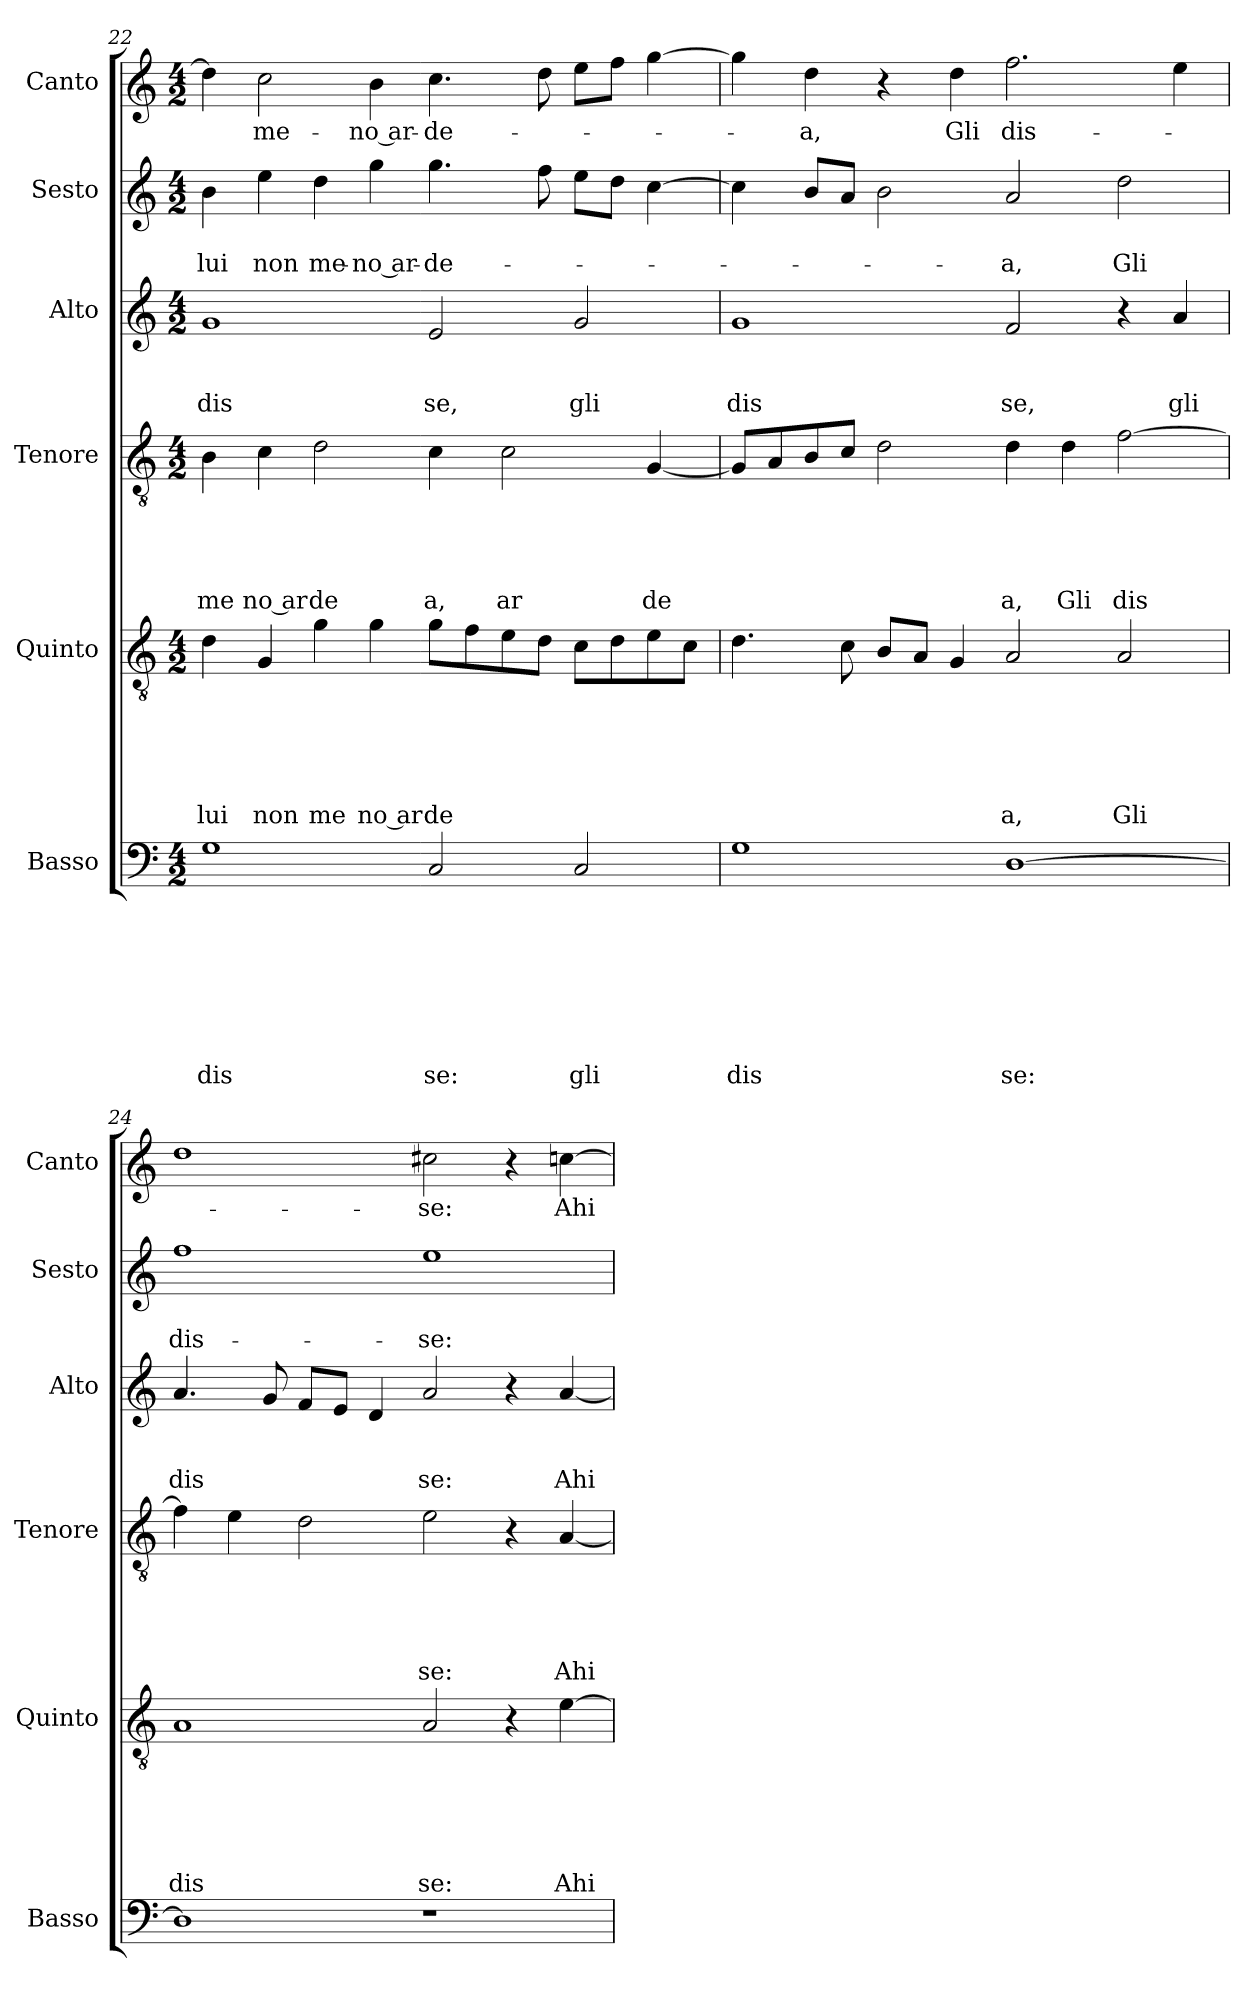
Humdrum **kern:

**kern	**text	**text	**text	**text	**text	**text	**text	**text	**kern	**text	**text	**text	**text	**text	**text	**kern	**text	**text	**text	**text	**text	**kern	**text	**text	**text	**kern	**text	**text	**kern	**text
*part6	*part6	*part6	*part6	*part6	*part6	*part6	*part6	*part6	*part5	*part5	*part5	*part5	*part5	*part5	*part5	*part4	*part4	*part4	*part4	*part4	*part4	*part3	*part3	*part3	*part3	*part2	*part2	*part2	*part1	*part1
*staff6	*staff6	*staff6	*staff6	*staff6	*staff6	*staff6	*staff6	*staff6	*staff5	*staff5	*staff5	*staff5	*staff5	*staff5	*staff5	*staff4	*staff4	*staff4	*staff4	*staff4	*staff4	*staff3	*staff3	*staff3	*staff3	*staff2	*staff2	*staff2	*staff1	*staff1
*I"Basso	*	*	*	*	*	*	*	*	*I"Quinto	*	*	*	*	*	*	*I"Tenore	*	*	*	*	*	*I"Alto	*	*	*	*I"Sesto	*	*	*I"Canto	*
*I'Basso	*	*	*	*	*	*	*	*	*I'Quinto	*	*	*	*	*	*	*I'Tenore	*	*	*	*	*	*I'Alto	*	*	*	*I'Sesto	*	*	*I'Canto	*
*clefF4	*	*	*	*	*	*	*	*	*clefGv2	*	*	*	*	*	*	*clefGv2	*	*	*	*	*	*clefG2	*	*	*	*clefG2	*	*	*clefG2	*
*k[]	*	*	*	*	*	*	*	*	*k[]	*	*	*	*	*	*	*k[]	*	*	*	*	*	*k[]	*	*	*	*k[]	*	*	*k[]	*
*C:	*	*	*	*	*	*	*	*	*C:	*	*	*	*	*	*	*C:	*	*	*	*	*	*C:	*	*	*	*C:	*	*	*C:	*
*M4/2	*	*	*	*	*	*	*	*	*M4/2	*	*	*	*	*	*	*M4/2	*	*	*	*	*	*M4/2	*	*	*	*M4/2	*	*	*M4/2	*
=22	=22	=22	=22	=22	=22	=22	=22	=22	=22	=22	=22	=22	=22	=22	=22	=22	=22	=22	=22	=22	=22	=22	=22	=22	=22	=22	=22	=22	=22	=22
!	!	!	!	!	!	!	!	!LO:LY:b	!	!	!	!	!	!	!LO:LY:b	!	!	!	!	!	!LO:LY:b	!	!	!	!LO:LY:b	!	!	!LO:LY:b	!	!
1G	.	.	.	.	.	.	.	dis	4d\	.	.	.	.	.	lui	4B\	.	.	.	.	me	1g	.	.	dis	4b\	.	lui	4dd\]	.
!	!	!	!	!	!	!	!	!	!	!	!	!	!	!	!LO:LY:b	!	!	!	!	!	!LO:LY:b:rj	!	!	!	!	!	!	!LO:LY:b	!	!LO:LY:b
.	.	.	.	.	.	.	.	.	4G/	.	.	.	.	.	non	4c\	.	.	.	.	no ar	.	.	.	.	4ee\	.	non	2cc\	me-
!	!	!	!	!	!	!	!	!	!	!	!	!	!	!	!LO:LY:b	!	!	!	!	!	!LO:LY:b	!	!	!	!	!	!	!LO:LY:b	!	!
.	.	.	.	.	.	.	.	.	4g\	.	.	.	.	.	me	2d\	.	.	.	.	de	.	.	.	.	4dd\	.	me-	.	.
!	!	!	!	!	!	!	!	!	!	!	!	!	!	!	!LO:LY:b:rj	!	!	!	!	!	!	!	!	!	!	!	!	!LO:LY:b:rj	!	!LO:LY:b:rj
.	.	.	.	.	.	.	.	.	4g\	.	.	.	.	.	no ar	.	.	.	.	.	.	.	.	.	.	4gg\	.	-no ar-	4b\	-no ar-
!	!	!	!	!	!	!	!	!LO:LY:b	!	!	!	!	!	!	!LO:LY:b	!	!	!	!	!	!LO:LY:b	!	!	!	!LO:LY:b	!	!	!LO:LY:b	!	!LO:LY:b
2C/	.	.	.	.	.	.	.	se:	8g\L	.	.	.	.	.	de	4c\	.	.	.	.	a,	2e/	.	.	se,	4.gg\	.	-de-	4.cc\	-de-
.	.	.	.	.	.	.	.	.	8f\	.	.	.	.	.	.	.	.	.	.	.	.	.	.	.	.	.	.	.	.	.
!	!	!	!	!	!	!	!	!	!	!	!	!	!	!	!	!	!	!	!	!	!LO:LY:b	!	!	!	!	!	!	!	!	!
.	.	.	.	.	.	.	.	.	8e\	.	.	.	.	.	.	2c\	.	.	.	.	ar	.	.	.	.	.	.	.	.	.
.	.	.	.	.	.	.	.	.	8d\J	.	.	.	.	.	.	.	.	.	.	.	.	.	.	.	.	8ff\	.	.	8dd\	.
!	!	!	!	!	!	!	!	!LO:LY:b	!	!	!	!	!	!	!	!	!	!	!	!	!	!	!	!	!LO:LY:b	!	!	!	!	!
2C/	.	.	.	.	.	.	.	gli	8c\L	.	.	.	.	.	.	.	.	.	.	.	.	2g/	.	.	gli	8ee\L	.	.	8ee\L	.
.	.	.	.	.	.	.	.	.	8d\	.	.	.	.	.	.	.	.	.	.	.	.	.	.	.	.	8dd\J	.	.	8ff\J	.
!	!	!	!	!	!	!	!	!	!	!	!	!	!	!	!	!	!	!	!	!	!LO:LY:b	!	!	!	!	!	!	!	!	!
.	.	.	.	.	.	.	.	.	8e\	.	.	.	.	.	.	[<4G/	.	.	.	.	de	.	.	.	.	[>4cc\	.	.	[>4gg\	.
.	.	.	.	.	.	.	.	.	8c\J	.	.	.	.	.	.	.	.	.	.	.	.	.	.	.	.	.	.	.	.	.
=23	=23	=23	=23	=23	=23	=23	=23	=23	=23	=23	=23	=23	=23	=23	=23	=23	=23	=23	=23	=23	=23	=23	=23	=23	=23	=23	=23	=23	=23	=23
!	!	!	!	!	!	!	!	!LO:LY:b	!	!	!	!	!	!	!	!	!	!	!	!	!	!	!	!	!LO:LY:b	!	!	!	!	!
1G	.	.	.	.	.	.	.	dis	4.d\	.	.	.	.	.	.	8G/L]	.	.	.	.	.	1g	.	.	dis	4cc\]	.	.	4gg\]	.
.	.	.	.	.	.	.	.	.	.	.	.	.	.	.	.	8A/	.	.	.	.	.	.	.	.	.	.	.	.	.	.
!	!	!	!	!	!	!	!	!	!	!	!	!	!	!	!	!	!	!	!	!	!	!	!	!	!	!	!	!	!	!LO:LY:b
.	.	.	.	.	.	.	.	.	.	.	.	.	.	.	.	8B/	.	.	.	.	.	.	.	.	.	8b/L	.	.	4dd\	-a,
.	.	.	.	.	.	.	.	.	8c\	.	.	.	.	.	.	8c/J	.	.	.	.	.	.	.	.	.	8a/J	.	.	.	.
.	.	.	.	.	.	.	.	.	8B/L	.	.	.	.	.	.	2d\	.	.	.	.	.	.	.	.	.	2b\	.	.	4r	.
.	.	.	.	.	.	.	.	.	8A/J	.	.	.	.	.	.	.	.	.	.	.	.	.	.	.	.	.	.	.	.	.
!	!	!	!	!	!	!	!	!	!	!	!	!	!	!	!	!	!	!	!	!	!	!	!	!	!	!	!	!	!	!LO:LY:b
.	.	.	.	.	.	.	.	.	4G/	.	.	.	.	.	.	.	.	.	.	.	.	.	.	.	.	.	.	.	4dd\	Gli
!	!	!	!	!	!	!	!	!LO:LY:b	!	!	!	!	!	!	!LO:LY:b	!	!	!	!	!	!LO:LY:b	!	!	!	!LO:LY:b	!	!	!LO:LY:b	!	!LO:LY:b
[>1D	.	.	.	.	.	.	.	se:	2A/	.	.	.	.	.	a,	4d\	.	.	.	.	a,	2f/	.	.	se,	2a/	.	-a,	2.ff\	dis-
!	!	!	!	!	!	!	!	!	!	!	!	!	!	!	!	!	!	!	!	!	!LO:LY:b	!	!	!	!	!	!	!	!	!
.	.	.	.	.	.	.	.	.	.	.	.	.	.	.	.	4d\	.	.	.	.	Gli	.	.	.	.	.	.	.	.	.
!	!	!	!	!	!	!	!	!	!	!	!	!	!	!	!LO:LY:b	!	!	!	!	!	!LO:LY:b	!	!	!	!	!	!	!LO:LY:b	!	!
.	.	.	.	.	.	.	.	.	2A/	.	.	.	.	.	Gli	[>2f\	.	.	.	.	dis	4r	.	.	.	2dd\	.	Gli	.	.
!	!	!	!	!	!	!	!	!	!	!	!	!	!	!	!	!	!	!	!	!	!	!	!	!	!LO:LY:b	!	!	!	!	!
.	.	.	.	.	.	.	.	.	.	.	.	.	.	.	.	.	.	.	.	.	.	4a/	.	.	gli	.	.	.	4ee\	.
=24	=24	=24	=24	=24	=24	=24	=24	=24	=24	=24	=24	=24	=24	=24	=24	=24	=24	=24	=24	=24	=24	=24	=24	=24	=24	=24	=24	=24	=24	=24
!	!	!	!	!	!	!	!	!	!	!	!	!	!	!	!LO:LY:b	!	!	!	!	!	!	!	!	!	!LO:LY:b	!	!	!LO:LY:b	!	!
1D]	.	.	.	.	.	.	.	.	1A	.	.	.	.	.	dis	4f\]	.	.	.	.	.	4.a/	.	.	dis	1ff	.	dis-	1dd	.
.	.	.	.	.	.	.	.	.	.	.	.	.	.	.	.	4e\	.	.	.	.	.	.	.	.	.	.	.	.	.	.
.	.	.	.	.	.	.	.	.	.	.	.	.	.	.	.	.	.	.	.	.	.	8g/	.	.	.	.	.	.	.	.
.	.	.	.	.	.	.	.	.	.	.	.	.	.	.	.	2d\	.	.	.	.	.	8f/L	.	.	.	.	.	.	.	.
.	.	.	.	.	.	.	.	.	.	.	.	.	.	.	.	.	.	.	.	.	.	8e/J	.	.	.	.	.	.	.	.
.	.	.	.	.	.	.	.	.	.	.	.	.	.	.	.	.	.	.	.	.	.	4d/	.	.	.	.	.	.	.	.
!	!	!	!	!	!	!	!	!	!	!	!	!	!	!	!LO:LY:b	!	!	!	!	!	!LO:LY:b	!	!	!	!LO:LY:b	!	!	!LO:LY:b	!	!LO:LY:b
1r	.	.	.	.	.	.	.	.	2A/	.	.	.	.	.	se:	2e\	.	.	.	.	se:	2a/	.	.	se:	1ee	.	-se:	2cc#X\	-se:
.	.	.	.	.	.	.	.	.	4r	.	.	.	.	.	.	4r	.	.	.	.	.	4r	.	.	.	.	.	.	4r	.
!	!	!	!	!	!	!	!	!	!	!	!	!	!	!	!LO:LY:b	!	!	!	!	!	!LO:LY:b	!	!	!	!LO:LY:b	!	!	!	!	!LO:LY:b
.	.	.	.	.	.	.	.	.	[>4e\	.	.	.	.	.	Ahi	[>4A/	.	.	.	.	Ahi	[>4a/	.	.	Ahi	.	.	.	[>4ccn\	Ahi-
=	=	=	=	=	=	=	=	=	=	=	=	=	=	=	=	=	=	=	=	=	=	=	=	=	=	=	=	=	=	=
*-	*-	*-	*-	*-	*-	*-	*-	*-	*-	*-	*-	*-	*-	*-	*-	*-	*-	*-	*-	*-	*-	*-	*-	*-	*-	*-	*-	*-	*-	*-
